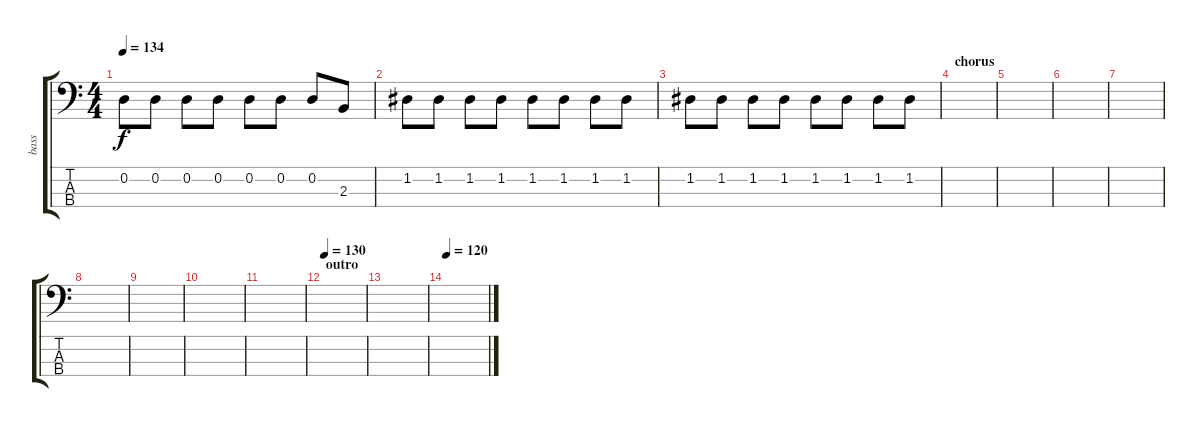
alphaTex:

\track ("bass" "bass") {instrument electricbassfinger}
\staff {score tabs}
\tuning (G2 D2 A1 E1) {hide}
\ts (4 4)
\tempo 134
\clef f4
\ks c
0.2.8{dy f} 0.2.8 0.2.8 0.2.8 0.2.8 0.2.8 0.2.8 2.3.8 |
1.2.8 1.2.8 1.2.8 1.2.8 1.2.8 1.2.8 1.2.8 1.2.8 |
1.2.8 1.2.8 1.2.8 1.2.8 1.2.8 1.2.8 1.2.8 1.2.8 |
\section ("" "chorus")
|
|
|
|
|
|
|
|
\section ("" "outro")
\tempo 130
|
|
\tempo 120
